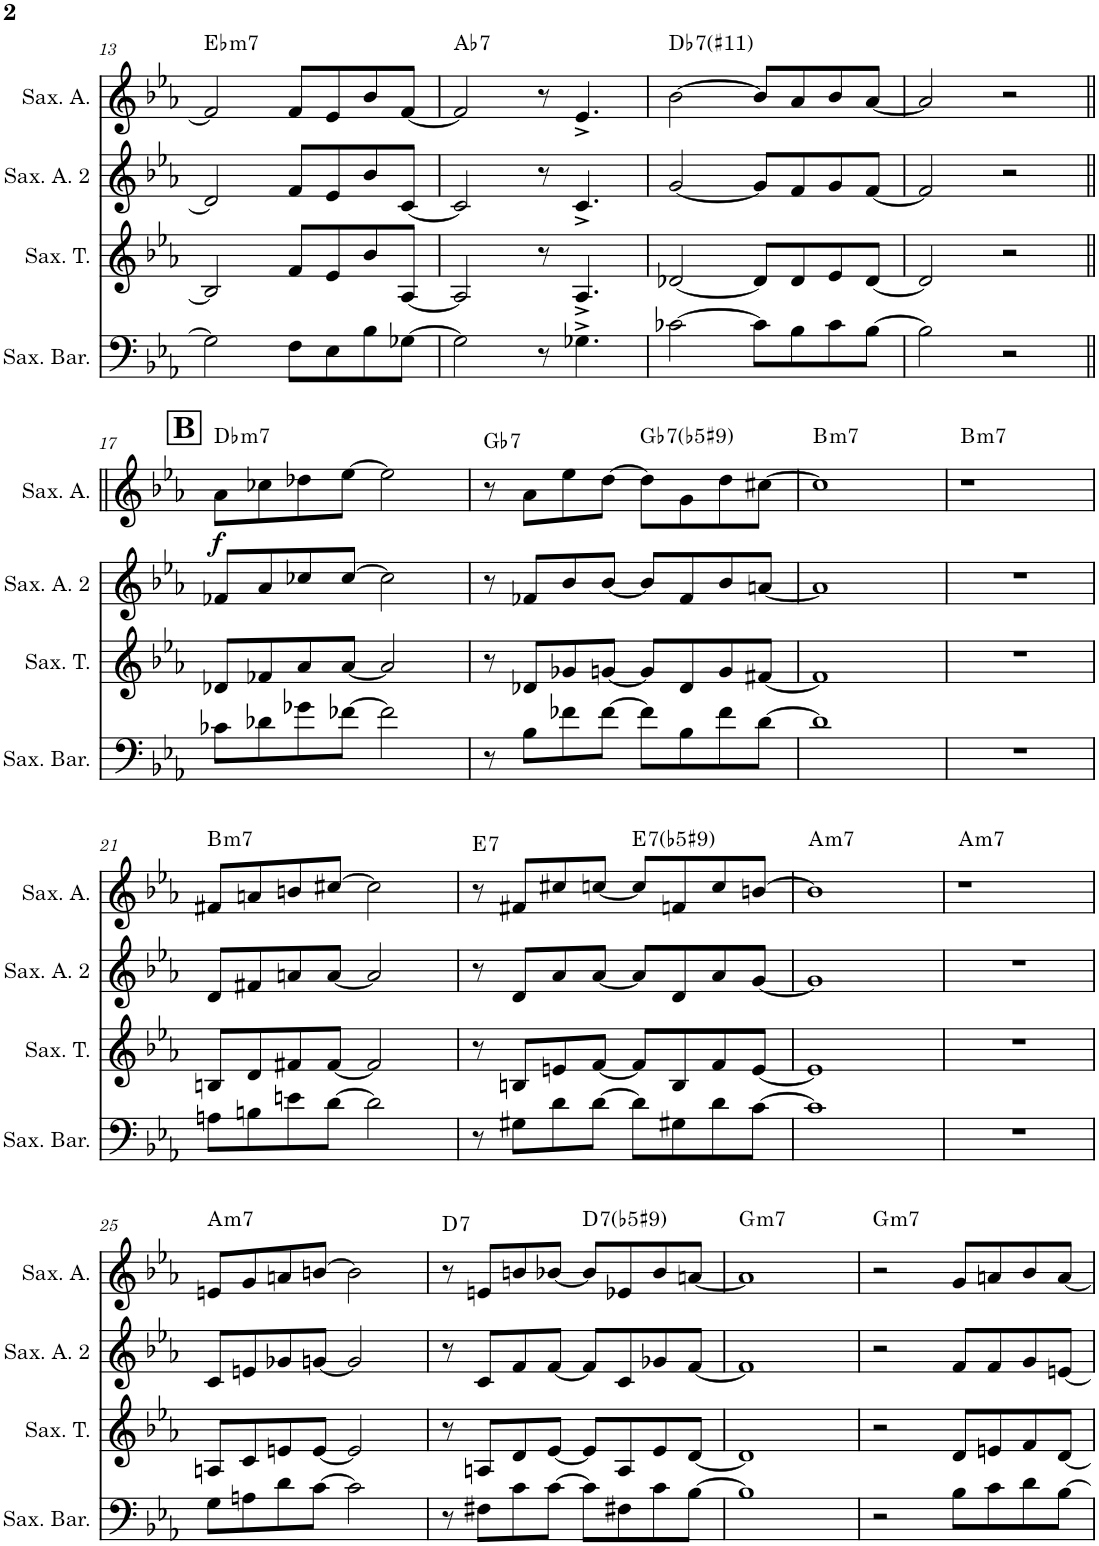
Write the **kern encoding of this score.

**kern	**kern	**kern	**kern	**dynam	**harte
*part4	*part3	*part2	*part1	*part1	*part1
*staff4	*staff3	*staff2	*staff1	*staff1	*
*I"Saxofón Barítono	*I"Saxofón Tenor	*I"Saxofón Alto 2	*I"Saxofón Alto	*	*
*I'Sax. Bar.	*I'Sax. T.	*I'Sax. A. 2	*I'Sax. A.	*	*
!!LO:PB:g=z
*clefF4	*clefG2	*clefG2	*clefG2	*	*
*Trd12c21	*Trd8c14	*Trd5c9	*Trd5c9	*	*
*k[b-e-a-]	*k[b-e-a-]	*k[b-e-a-]	*k[b-e-a-]	*	*
*c:	*c:	*c:	*c:	*	*
*M4/4	*M4/4	*M4/4	*M4/4	*	*
=13	=13	=13	=13	=13	=13
!	!	!	!	!	!LO:H:kt=m7
2G-\]	2B-/]	2d-/]	2f/]	.	Eb:min7
8F\L	8f/L	8f/L	8f/L	.	.
8E-\	8e-/	8e-/	8e-/	.	.
8B-\	8b-/	8b-/	8b-/	.	.
[8G-X\J	[8A-/J	[8c/J	[8f/J	.	.
=14	=14	=14	=14	=14	=14
!	!	!	!	!	!LO:H:kt=7
2G-\]	2A-/]	2c/]	2f/]	.	Ab:7
8r	8r	8r	8r	.	.
4.G-X^\	4.A-^/	4.c^/	4.e-^/	.	.
=15	=15	=15	=15	=15	=15
!	!	!	!	!	!LO:H:kt=7
[2c-X\	[2d-X/	[2g/	[2b-\	.	Db:7(#11)
8c-\L]	8d-/L]	8g/L]	8b-/L]	.	.
8B-\	8d-/	8f/	8a-/	.	.
8c-\	8e-/	8g/	8b-/	.	.
[8B-\J	[8d-/J	[8f/J	[8a-/J	.	.
=16	=16	=16	=16	=16	=16
2B-\]	2d-/]	2f/]	2a-/]	.	.
2r	2r	2r	2r	.	.
!!LO:LB:g=z
!!LO:REH:place=s1:a:B:cj:fs=14:t=B
=17||	=17||	=17||	=17||	=17||	=17||
!	!	!	!	!LO:DY:b	!LO:H:kt=m7
8c-X\L	8d-X/L	8f-X/L	8a-\L	f	Db:min7
8d-X\	8f-X/	8a-/	8cc-X\	.	.
8g-X\	8a-/	8cc-X/	8dd-X\	.	.
[8f-X\J	[8a-/J	[8cc-/J	[8ee-\J	.	.
2f-\]	2a-/]	2cc-\]	2ee-\]	.	.
=18	=18	=18	=18	=18	=18
!	!	!	!	!	!LO:H:kt=7
8r	8r	8r	8r	.	Gb:7
8B-\L	8d-X/L	8f-X/L	8a-\L	.	.
8f-X\	8g-X/	8b-/	8ee-\	.	.
[8f-\J	[8gn/J	[8b-/J	[8dd\J	.	.
!	!	!	!	!	!LO:H:kt=7
8f-\L]	8g/L]	8b-/L]	8dd\L]	.	Gb:(3,b5,b7,#9)
8B-\	8d-/	8f-/	8g\	.	.
8f-\	8g/	8b-/	8dd\	.	.
[8d\J	[8f#X/J	[8an/J	[8cc#X\J	.	.
=19	=19	=19	=19	=19	=19
!	!	!	!	!	!LO:H:kt=m7
1d]	1f#]	1a]	1cc#]	.	B:min7
=20	=20	=20	=20	=20	=20
!	!	!	!	!	!LO:H:kt=m7
1r	1r	1r	1r	.	B:min7
!!LO:LB:g=z
=21	=21	=21	=21	=21	=21
!	!	!	!	!	!LO:H:kt=m7
8An\L	8Bn/L	8d/L	8f#X/L	.	B:min7
8Bn\	8d/	8f#X/	8an/	.	.
8en\	8f#X/	8an/	8bn/	.	.
[8d\J	[8f#/J	[8a/J	[8cc#X/J	.	.
2d\]	2f#/]	2a/]	2cc#\]	.	.
=22	=22	=22	=22	=22	=22
!	!	!	!	!	!LO:H:kt=7
8r	8r	8r	8r	.	E:7
8G#X\L	8Bn/L	8d/L	8f#X/L	.	.
8d\	8en/	8a-/	8cc#X/	.	.
[8d\J	[8f/J	[8a-/J	[8ccn/J	.	.
!	!	!	!	!	!LO:H:kt=7
8d\L]	8f/L]	8a-/L]	8cc/L]	.	E:(3,b5,b7,#9)
8G#X\	8B/	8d/	8fn/	.	.
8d\	8f/	8a-/	8cc/	.	.
[8c\J	[8e/J	[8g/J	[8bn/J	.	.
=23	=23	=23	=23	=23	=23
!	!	!	!	!	!LO:H:kt=m7
1c]	1e]	1g]	1b]	.	A:min7
=24	=24	=24	=24	=24	=24
!	!	!	!	!	!LO:H:kt=m7
1r	1r	1r	1r	.	A:min7
!!LO:LB:g=z
=25	=25	=25	=25	=25	=25
!	!	!	!	!	!LO:H:kt=m7
8G\L	8An/L	8c/L	8en/L	.	A:min7
8An\	8c/	8en/	8g/	.	.
8d\	8en/	8g-X/	8an/	.	.
[8c\J	[8e/J	[8gn/J	[8bn/J	.	.
2c\]	2e/]	2g/]	2b\]	.	.
=26	=26	=26	=26	=26	=26
!	!	!	!	!	!LO:H:kt=7
8r	8r	8r	8r	.	D:7
8F#X\L	8An/L	8c/L	8en/L	.	.
8c\	8d/	8f/	8bn/	.	.
[8c\J	[8e-/J	[8f/J	[8b-X/J	.	.
!	!	!	!	!	!LO:H:kt=7
8c\L]	8e-/L]	8f/L]	8b-/L]	.	D:(3,b5,b7,#9)
8F#X\	8A/	8c/	8e-X/	.	.
8c\	8e-/	8g-X/	8b-/	.	.
[8B-\J	[8d/J	[8f/J	[8an/J	.	.
=27	=27	=27	=27	=27	=27
!	!	!	!	!	!LO:H:kt=m7
1B-]	1d]	1f]	1a]	.	G:min7
=28	=28	=28	=28	=28	=28
!	!	!	!	!	!LO:H:kt=m7
2r	2r	2r	2r	.	G:min7
8B-\L	8d/L	8f/L	8g/L	.	.
8c\	8en/	8f/	8an/	.	.
8d\	8f/	8g/	8b-/	.	.
[8B-\J	[8d/J	[8en/J	[8a/J	.	.
=	=	=	=	=	=
*-	*-	*-	*-	*-	*-
